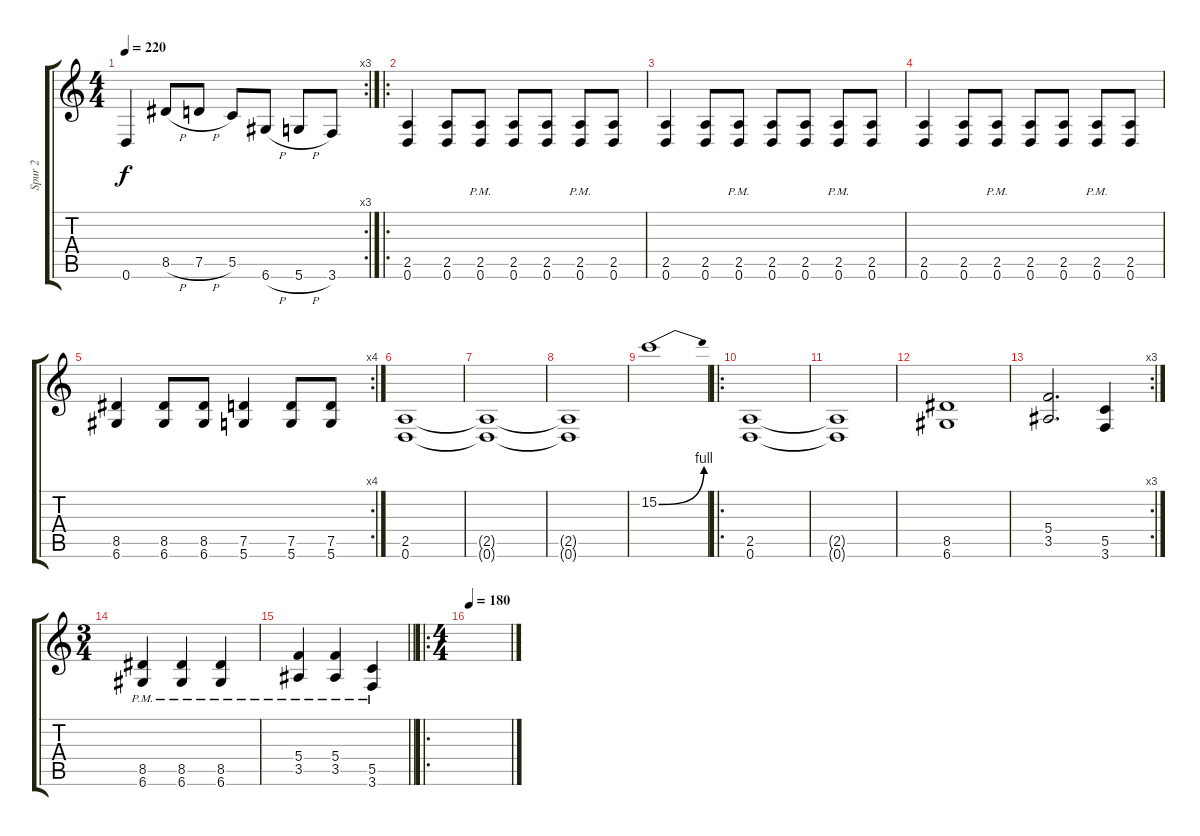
\track ("Spur 2" "Spur 2") {instrument distortionguitar}
\staff {score tabs}
\tuning (D4 A3 F3 C3 G2 D2) {hide}
\rc 3
\ts (4 4)
\tempo 220
\clef g2
\ks c
0.6.4{dy f} 8.5{h}.8 7.5{h}.8 5.5.8 6.6{h}.8 5.6{h}.8 3.6.8 |
\ro
(2.5 0.6).4 (2.5 0.6).8 (2.5{pm} 0.6{pm}).8 (2.5 0.6).8 (2.5 0.6).8 (2.5{pm} 0.6{pm}).8 (2.5 0.6).8 |
(2.5 0.6).4 (2.5 0.6).8 (2.5{pm} 0.6{pm}).8 (2.5 0.6).8 (2.5 0.6).8 (2.5{pm} 0.6{pm}).8 (2.5 0.6).8 |
(2.5 0.6).4 (2.5 0.6).8 (2.5{pm} 0.6{pm}).8 (2.5 0.6).8 (2.5 0.6).8 (2.5{pm} 0.6{pm}).8 (2.5 0.6).8 |
\rc 4
(8.5 6.6).4 (8.5 6.6).8 (8.5 6.6).8 (7.5 5.6).4 (7.5 5.6).8 (7.5 5.6).8 |
(2.5 0.6).1 |
(2.5{t} 0.6{t}).1 |
(2.5{t} 0.6{t}).1 |
15.2{be (bend 0 0 60 4)}.1 |
\ro
(2.5 0.6).1 |
(2.5{t} 0.6{t}).1 |
(8.5 6.6).1 |
\rc 3
(5.4 3.5).2{d} (5.5 3.6).4 |
\ts (3 4)
(8.5{pm} 6.6{pm}).4 (8.5{pm} 6.6{pm}).4 (8.5{pm} 6.6{pm}).4 |
\barLineRight lightlight
(5.4{pm} 3.5{pm}).4 (5.4{pm} 3.5{pm}).4 (5.5{pm} 3.6{pm}).4 |
\ro
\ts (4 4)
\tempo 180
